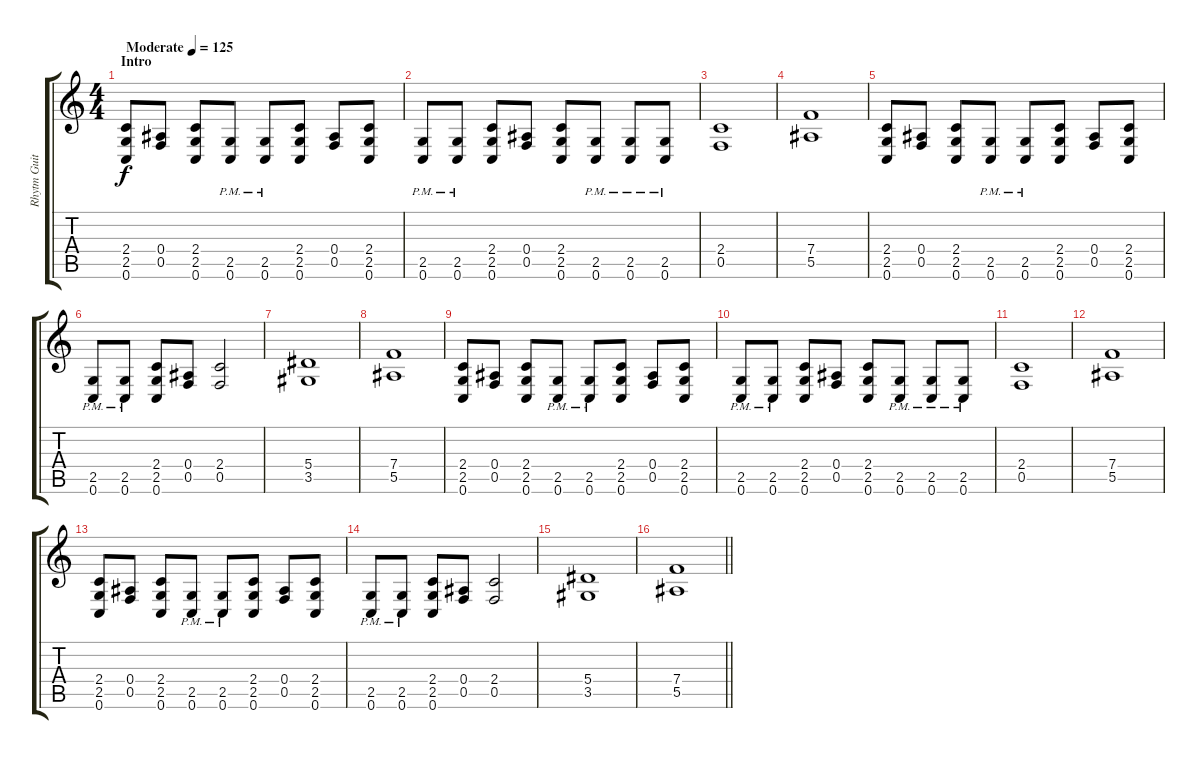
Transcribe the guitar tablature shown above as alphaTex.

\track ("Rhytm Guitar" "Rhytm Guit") {instrument distortionguitar}
\staff {score tabs}
\tuning (C4 G3 Eb3 Bb2 F2 C2) {hide}
\ts (4 4)
\section ("" "Intro")
\tempo (125 "Moderate")
\clef g2
\ks c
(2.4 2.5 0.6).8{dy f instrument distortionguitar} (0.4 0.5).8 (2.4 2.5 0.6).8 (2.5{pm} 0.6{pm}).8 (2.5{pm} 0.6{pm}).8 (2.4 2.5 0.6).8 (0.4 0.5).8 (2.4 2.5 0.6).8 |
(2.5{pm} 0.6{pm}).8 (2.5{pm} 0.6{pm}).8 (2.4 2.5 0.6).8 (0.4 0.5).8 (2.4 2.5 0.6).8 (2.5{pm} 0.6{pm}).8 (2.5{pm} 0.6{pm}).8 (2.5{pm} 0.6{pm}).8 |
(2.4 0.5).1 |
(7.4 5.5).1 |
(2.4 2.5 0.6).8 (0.4 0.5).8 (2.4 2.5 0.6).8 (2.5{pm} 0.6{pm}).8 (2.5{pm} 0.6{pm}).8 (2.4 2.5 0.6).8 (0.4 0.5).8 (2.4 2.5 0.6).8 |
(2.5{pm} 0.6{pm}).8 (2.5{pm} 0.6{pm}).8 (2.4 2.5 0.6).8 (0.4 0.5).8 (2.4 0.5).2 |
(5.4 3.5).1 |
(7.4 5.5).1 |
(2.4 2.5 0.6).8 (0.4 0.5).8 (2.4 2.5 0.6).8 (2.5{pm} 0.6{pm}).8 (2.5{pm} 0.6{pm}).8 (2.4 2.5 0.6).8 (0.4 0.5).8 (2.4 2.5 0.6).8 |
(2.5{pm} 0.6{pm}).8 (2.5{pm} 0.6{pm}).8 (2.4 2.5 0.6).8 (0.4 0.5).8 (2.4 2.5 0.6).8 (2.5{pm} 0.6{pm}).8 (2.5{pm} 0.6{pm}).8 (2.5{pm} 0.6{pm}).8 |
(2.4 0.5).1 |
(7.4 5.5).1 |
(2.4 2.5 0.6).8 (0.4 0.5).8 (2.4 2.5 0.6).8 (2.5{pm} 0.6{pm}).8 (2.5{pm} 0.6{pm}).8 (2.4 2.5 0.6).8 (0.4 0.5).8 (2.4 2.5 0.6).8 |
(2.5{pm} 0.6{pm}).8 (2.5{pm} 0.6{pm}).8 (2.4 2.5 0.6).8 (0.4 0.5).8 (2.4 0.5).2 |
(5.4 3.5).1 |
\barLineRight lightlight
(7.4 5.5).1
